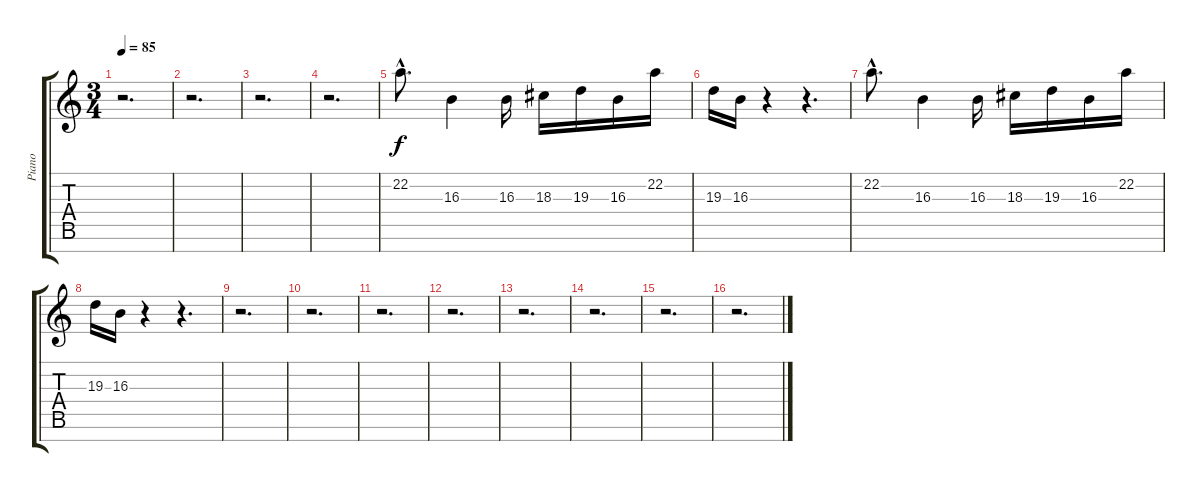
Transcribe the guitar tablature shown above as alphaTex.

\track ("Piano" "Piano") {instrument acousticgrandpiano}
\staff {score tabs}
\tuning (E4 B3 G3 D3 A2 E2 B1) {hide}
\ts (3 4)
\tempo 85
\clef g2
\ks c
r.2{d dy f} |
r.2{d} |
r.2{d} |
r.2{d} |
22.2{hac}.8{d} 16.3.4 16.3.16 18.3.16 19.3.16 16.3.16 22.2.16 |
19.3.16 16.3.16 r.4 r.4{d} |
22.2{hac}.8{d} 16.3.4 16.3.16 18.3.16 19.3.16 16.3.16 22.2.16 |
19.3.16 16.3.16 r.4 r.4{d} |
r.2{d} |
r.2{d} |
r.2{d} |
r.2{d} |
r.2{d} |
r.2{d} |
r.2{d} |
r.2{d}
